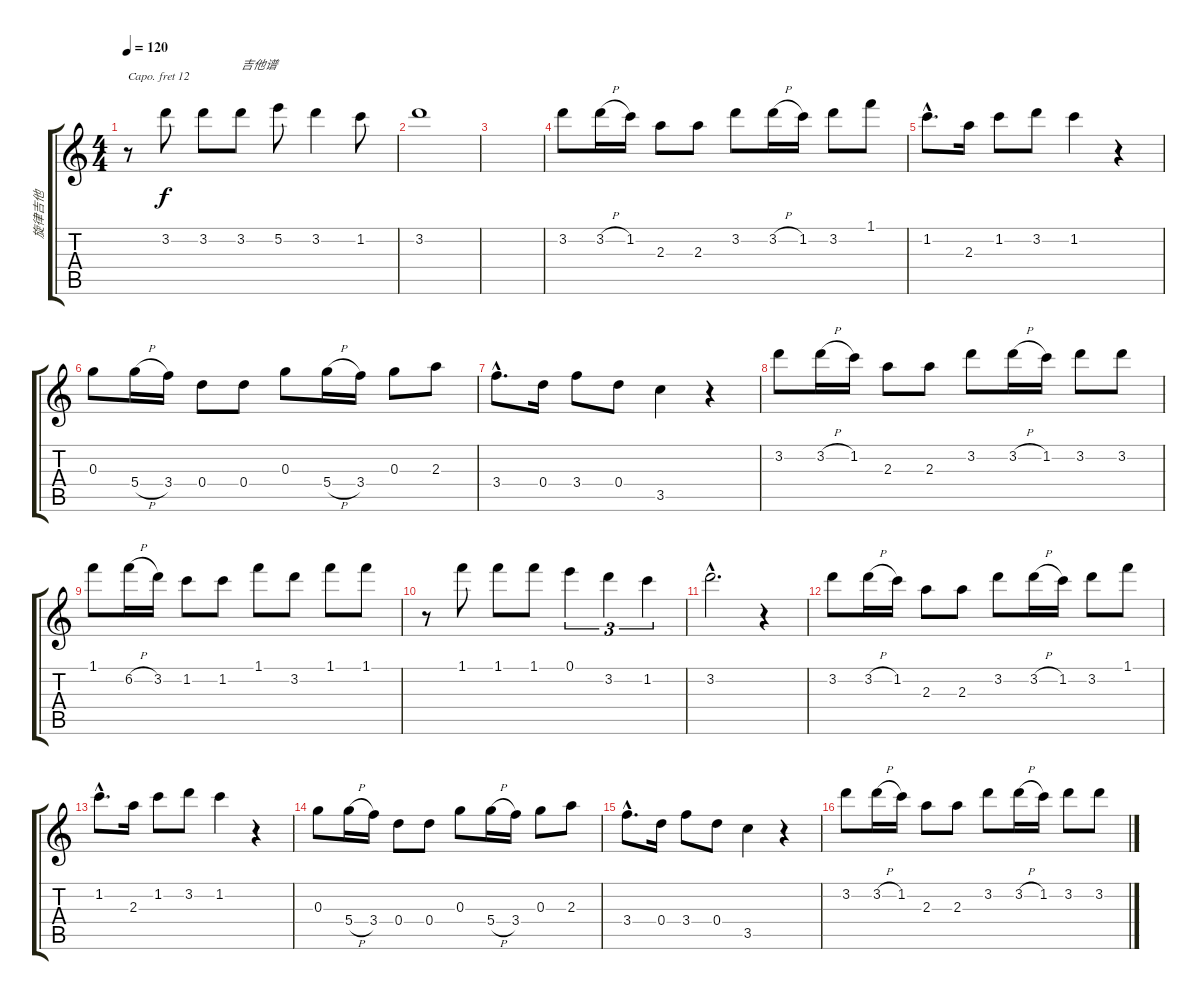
\track ("旋律吉他" "旋律吉他") {instrument acousticguitarnylon}
\staff {score tabs}
\capo 12
\tuning (E4 B3 G3 D3 A2 E2) {hide}
\ts (4 4)
\tempo 120
\clef g2
\ks c
r.8{dy f} 3.2.8 3.2.8 3.2.8{txt "吉他谱"} 5.2.8 3.2.4 1.2.8 |
3.2.1 |
|
3.2.8 3.2{h}.16 1.2.16 2.3.8 2.3.8 3.2.8 3.2{h}.16 1.2.16 3.2.8 1.1.8 |
1.2{hac}.8{d} 2.3.16 1.2.8 3.2.8 1.2.4 r.4 |
0.3.8 5.4{h}.16 3.4.16 0.4.8 0.4.8 0.3.8 5.4{h}.16 3.4.16 0.3.8 2.3.8 |
3.4{hac}.8{d} 0.4.16 3.4.8 0.4.8 3.5.4 r.4 |
3.2.8 3.2{h}.16 1.2.16 2.3.8 2.3.8 3.2.8 3.2{h}.16 1.2.16 3.2.8 3.2.8 |
1.1.8 6.2{h}.16 3.2.16 1.2.8 1.2.8 1.1.8 3.2.8 1.1.8 1.1.8 |
r.8 1.1.8 1.1.8 1.1.8 0.1.4{tu (3 2)} 3.2.4{tu (3 2)} 1.2.4{tu (3 2)} |
3.2{hac}.2{d} r.4 |
3.2.8 3.2{h}.16 1.2.16 2.3.8 2.3.8 3.2.8 3.2{h}.16 1.2.16 3.2.8 1.1.8 |
1.2{hac}.8{d} 2.3.16 1.2.8 3.2.8 1.2.4 r.4 |
0.3.8 5.4{h}.16 3.4.16 0.4.8 0.4.8 0.3.8 5.4{h}.16 3.4.16 0.3.8 2.3.8 |
3.4{hac}.8{d} 0.4.16 3.4.8 0.4.8 3.5.4 r.4 |
3.2.8 3.2{h}.16 1.2.16 2.3.8 2.3.8 3.2.8 3.2{h}.16 1.2.16 3.2.8 3.2.8
